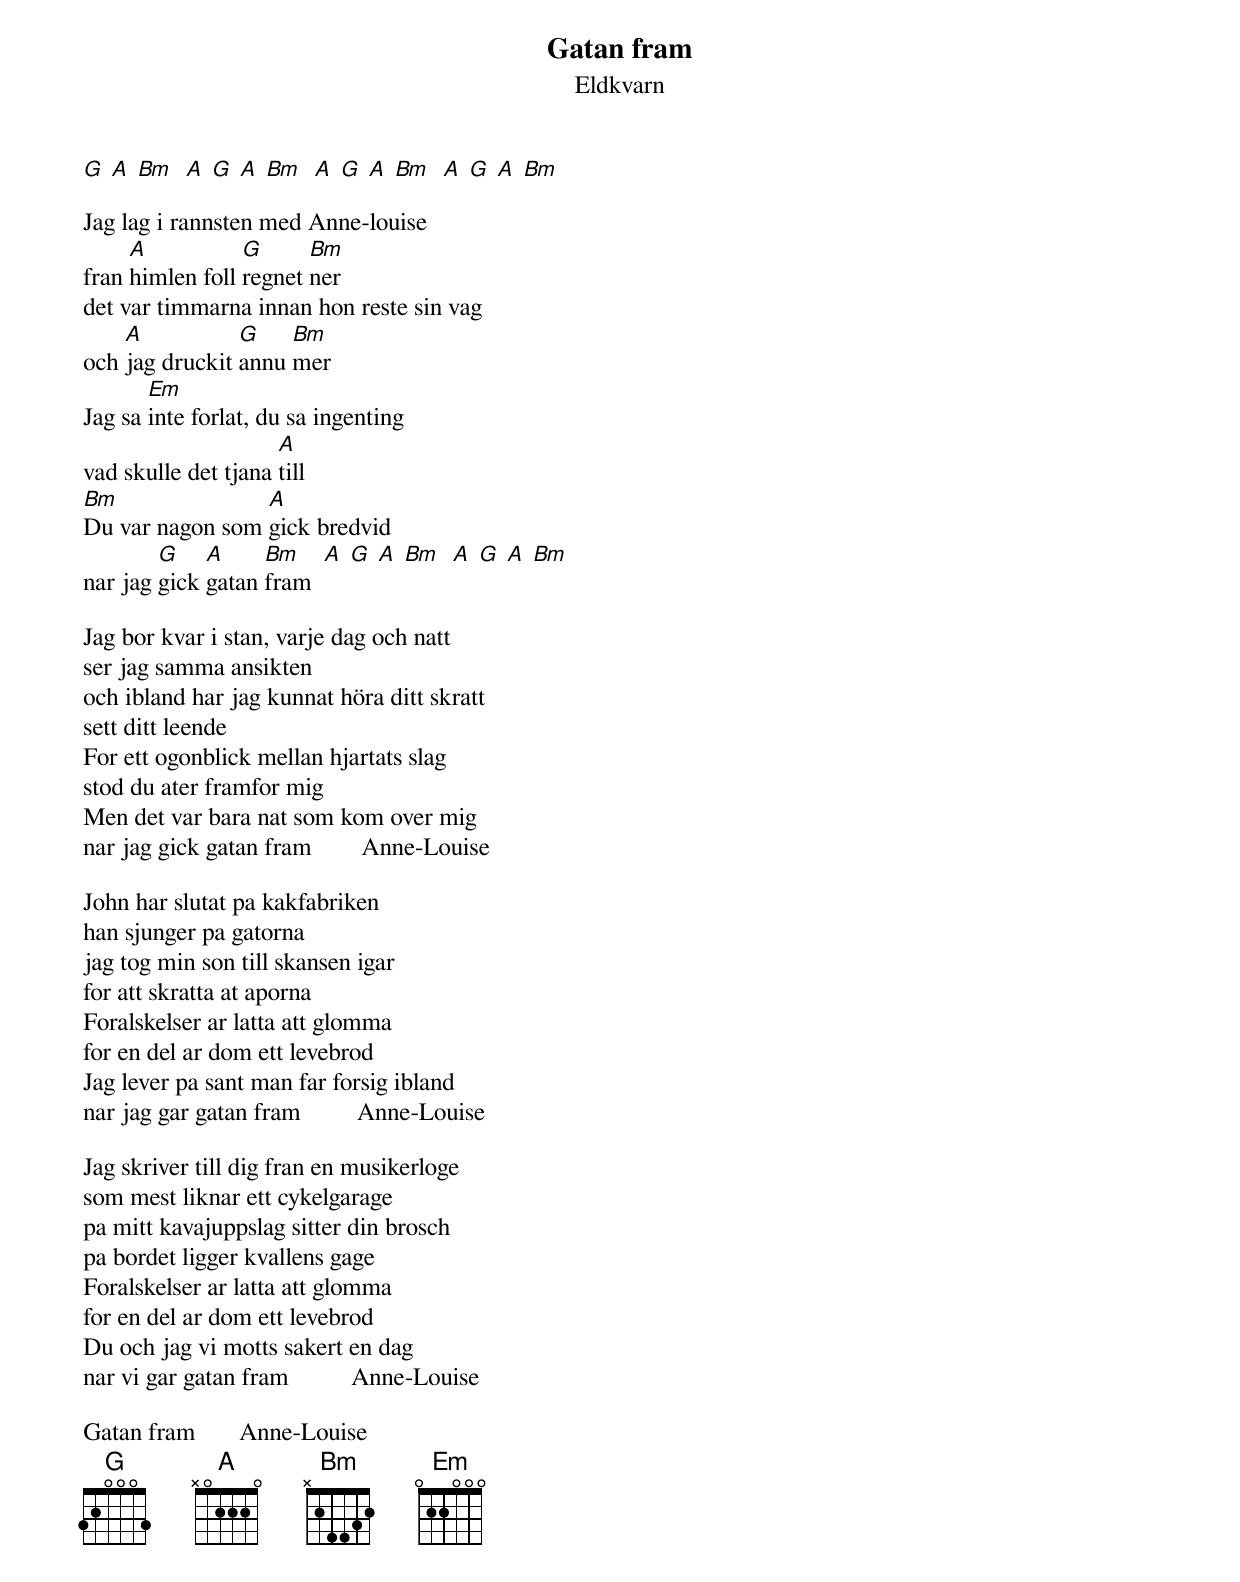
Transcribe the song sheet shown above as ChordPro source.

{title: Gatan fram}
{st: Eldkvarn}

[G] [A] [Bm]  [A] [G] [A] [Bm]  [A] [G] [A] [Bm]  [A] [G] [A] [Bm]

Jag lag i rannsten med Anne-louise
fran [A]himlen foll [G]regnet [Bm]ner
det var timmarna innan hon reste sin vag
och [A]jag druckit [G]annu [Bm]mer
Jag sa [Em]inte forlat, du sa ingenting
vad skulle det tjana [A]till
[Bm]Du var nagon som [A]gick bredvid
nar jag [G]gick [A]gatan [Bm]fram  [A] [G] [A] [Bm]  [A] [G] [A] [Bm]

Jag bor kvar i stan, varje dag och natt
ser jag samma ansikten
och ibland har jag kunnat höra ditt skratt
sett ditt leende
For ett ogonblick mellan hjartats slag
stod du ater framfor mig
Men det var bara nat som kom over mig
nar jag gick gatan fram        Anne-Louise

John har slutat pa kakfabriken
han sjunger pa gatorna
jag tog min son till skansen igar
for att skratta at aporna
Foralskelser ar latta att glomma
for en del ar dom ett levebrod
Jag lever pa sant man far forsig ibland
nar jag gar gatan fram         Anne-Louise

Jag skriver till dig fran en musikerloge
som mest liknar ett cykelgarage
pa mitt kavajuppslag sitter din brosch
pa bordet ligger kvallens gage
Foralskelser ar latta att glomma
for en del ar dom ett levebrod
Du och jag vi motts sakert en dag
nar vi gar gatan fram          Anne-Louise

Gatan fram       Anne-Louise
